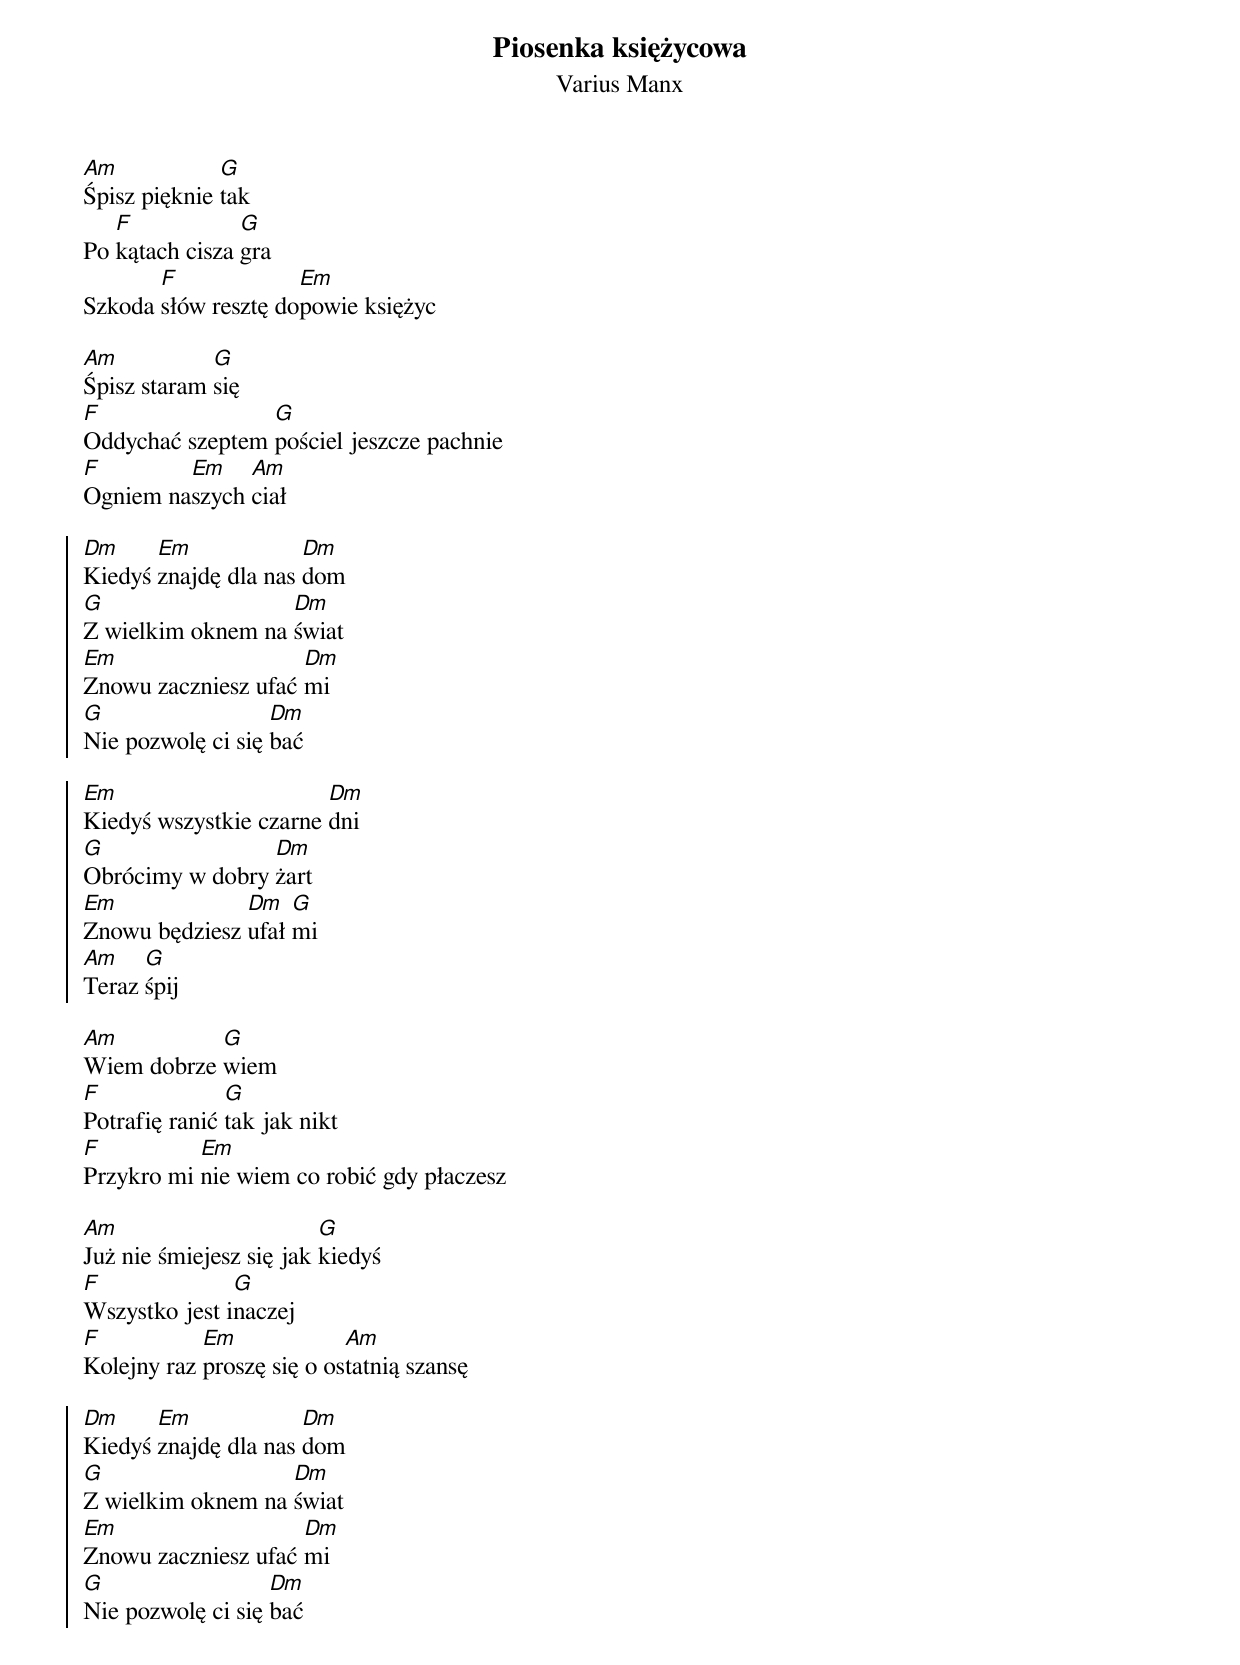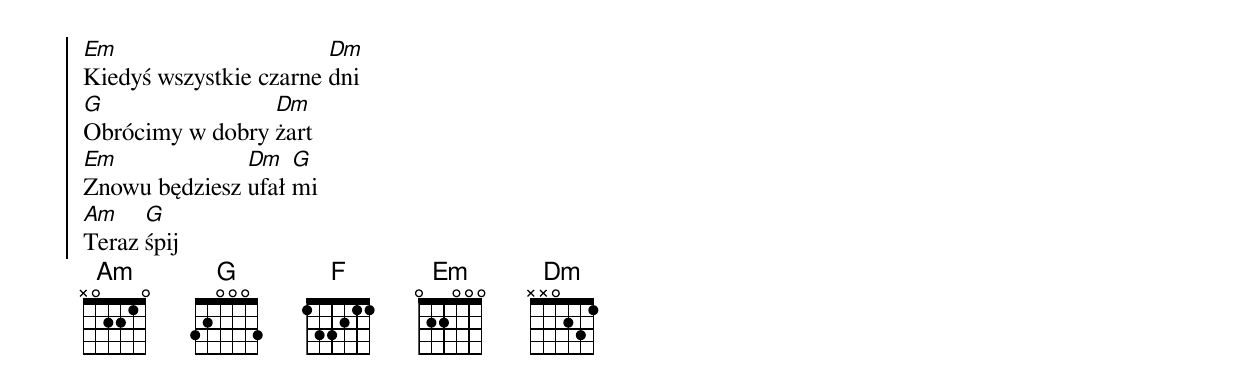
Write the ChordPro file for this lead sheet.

{t:Piosenka księżycowa}
{st:Varius Manx}
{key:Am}
[Am]Śpisz pięknie [G]tak
Po [F]kątach cisza [G]gra
Szkoda [F]słów resztę do[Em]powie księżyc

[Am]Śpisz staram [G]się
[F]Oddychać szeptem [G]pościel jeszcze pachnie
[F]Ogniem na[Em]szych [Am]ciał

{soc}
[Dm]Kiedyś [Em]znajdę dla nas [Dm]dom
[G]Z wielkim oknem na [Dm]świat
[Em]Znowu zaczniesz ufać [Dm]mi
[G]Nie pozwolę ci się [Dm]bać

[Em]Kiedyś wszystkie czarne [Dm]dni
[G]Obrócimy w dobry [Dm]żart
[Em]Znowu będziesz [Dm]ufał [G]mi
[Am]Teraz [G]śpij
{eoc}

[Am]Wiem dobrze [G]wiem
[F]Potrafię ranić [G]tak jak nikt
[F]Przykro mi [Em]nie wiem co robić gdy płaczesz

[Am]Już nie śmiejesz się jak [G]kiedyś
[F]Wszystko jest i[G]naczej
[F]Kolejny raz [Em]proszę się o os[Am]tatnią szansę

{soc}
[Dm]Kiedyś [Em]znajdę dla nas [Dm]dom
[G]Z wielkim oknem na [Dm]świat
[Em]Znowu zaczniesz ufać [Dm]mi
[G]Nie pozwolę ci się [Dm]bać

[Em]Kiedyś wszystkie czarne [Dm]dni
[G]Obrócimy w dobry [Dm]żart
[Em]Znowu będziesz [Dm]ufał [G]mi
[Am]Teraz [G]śpij
{eoc}
